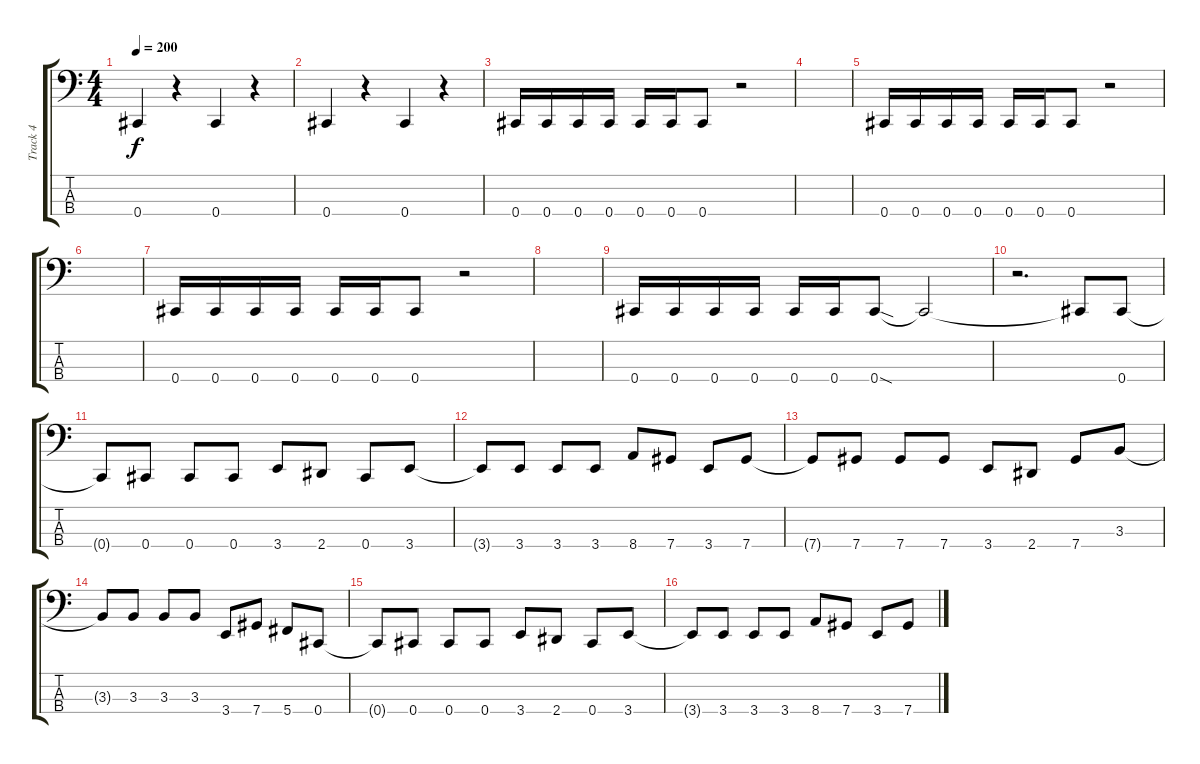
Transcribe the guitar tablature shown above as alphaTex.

\track ("Track 4" "Track 4") {instrument electricbassfinger}
\staff {score tabs}
\tuning (Gb2 Db2 Ab1 Db1) {hide}
\ts (4 4)
\tempo 200
\clef f4
\ks c
0.4.4{dy f} r.4 0.4.4 r.4 |
0.4.4 r.4 0.4.4 r.4 |
0.4.16 0.4.16 0.4.16 0.4.16 0.4.16 0.4.16 0.4.8 r.2 |
|
0.4.16 0.4.16 0.4.16 0.4.16 0.4.16 0.4.16 0.4.8 r.2 |
|
0.4.16 0.4.16 0.4.16 0.4.16 0.4.16 0.4.16 0.4.8 r.2 |
|
0.4.16 0.4.16 0.4.16 0.4.16 0.4.16 0.4.16 0.4{sod}.8 0.4{t}.2 |
r.2{d} 0.4{t}.8 0.4.8 |
0.4{t}.8 0.4.8 0.4.8 0.4.8 3.4.8 2.4.8 0.4.8 3.4.8 |
3.4{t}.8 3.4.8 3.4.8 3.4.8 8.4.8 7.4.8 3.4.8 7.4.8 |
7.4{t}.8 7.4.8 7.4.8 7.4.8 3.4.8 2.4.8 7.4.8 3.3.8 |
3.3{t}.8 3.3.8 3.3.8 3.3.8 3.4.8 7.4.8 5.4.8 0.4.8 |
0.4{t}.8 0.4.8 0.4.8 0.4.8 3.4.8 2.4.8 0.4.8 3.4.8 |
3.4{t}.8 3.4.8 3.4.8 3.4.8 8.4.8 7.4.8 3.4.8 7.4.8
